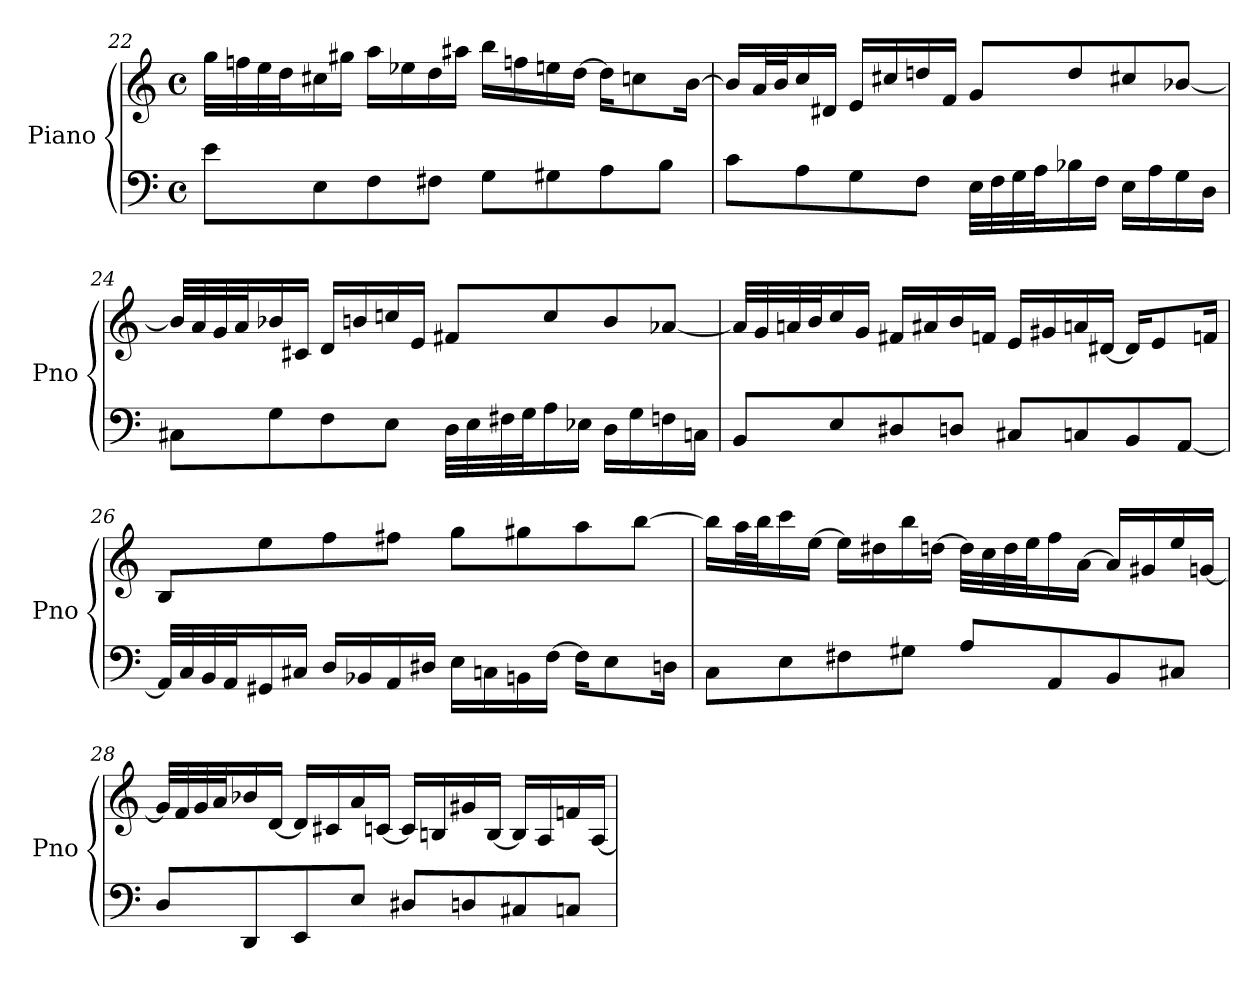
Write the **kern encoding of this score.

**kern	**kern
*part1	*part1
*staff2	*staff1
*I"Piano	*
*I'Pno	*
*clefF4	*clefG2
*k[]	*k[]
*M4/4	*M4/4
*met(c)	*met(c)
=22	=22
8e\L	32gg\LLL
.	32ffn\
.	32ee\
.	32dd\J
8E\	16cc#X\
.	16gg#X\JJ
8F\	16aa\LL
.	16ee-X\
8F#X\J	16dd\
.	16aa#X\JJ
8G\L	16bb\LL
.	16ffn\
8G#X\	16een\
.	[16dd\JJ
8A\	16dd\KL]
.	8ccn\
8B\J	.
.	[16b\Jk
!!LO:PB:g=z
=23	=23
8c\L	16b/LL]
.	32a/L
.	32b/J
8A\	16cc/
.	16d#X/JJ
8G\	16e/LL
.	16cc#X/
8F\J	16ddn/
.	16f/JJ
32E\LLL	8g/L
32F\	.
32G\	.
32A\J	.
16B-X\	8dd/
16F\JJ	.
16E\LL	8cc#X/
16A\	.
16G\	[8b-X/J
16D\JJ	.
=24	=24
8C#X\L	32b-/LLL]
.	32a/
.	32g/
.	32a/J
8G\	16b-X/
.	16c#X/JJ
8F\	16d/LL
.	16bn/
8E\J	16ccn/
.	16e/JJ
32D\LLL	8f#X/L
32E\	.
32F#X\	.
32G\J	.
16A\	8cc/
16E-X\JJ	.
16D\LL	8b/
16G\	.
16Fn\	[8a-X/J
16Cn\JJ	.
!!LO:LB:g=z
=25	=25
8BB/L	32a-/LLL]
.	32g/
.	32an/
.	32b/J
8E/	16cc/
.	16g/JJ
8D#X/	16f#X/LL
.	16a#X/
8Dn/J	16b/
.	16fn/JJ
8C#X/L	16e/LL
.	16g#X/
8Cn/	16an/
.	[16d#X/JJ
8BB/	16d#/KL]
.	8e/
[8AA/J	.
.	16fn/Jk
=26	=26
32AA/LLL]	8B/L
32C/	.
32BB/	.
32AA/J	.
16GG#X/	8ee\
16C#X/JJ	.
16D/LL	8ff\
16BB-X/	.
16AA/	8ff#X\J
16D#X/JJ	.
16E\LL	8gg\L
16Cn\	.
16BBn\	8gg#X\
[16F\JJ	.
16F\KL]	8aa\
8E\	.
.	[8bb\J
16Dn\Jk	.
!!LO:LB:g=z
=27	=27
8C\L	16bb\LL]
.	32aa\L
.	32bb\J
8E\	16ccc\
.	[16ee\JJ
8F#X\	16ee\LL]
.	16dd#X\
8G#X\J	16bb\
.	[16ddn\JJ
8A\L	32dd\LLL]
.	32cc\
.	32dd\
.	32ee\J
8AA/	16ff\
.	[16a\JJ
8BB/	16a/LL]
.	16g#X/
8C#X/J	16ee/
.	[16gn/JJ
=28	=28
8D/L	32g/LLL]
.	32f/
.	32g/
.	32a/J
8DD/	16b-X/
.	[16d/JJ
8EE/	16d/LL]
.	16c#X/
8E/J	16a/
.	[16cn/JJ
8D#X/L	16c/LL]
.	16Bn/
8Dn/	16g#X/
.	[16B/JJ
8C#X/	16B/LL]
.	16A/
8Cn/J	16fn/
.	[16A/JJ
=	=
*-	*-
